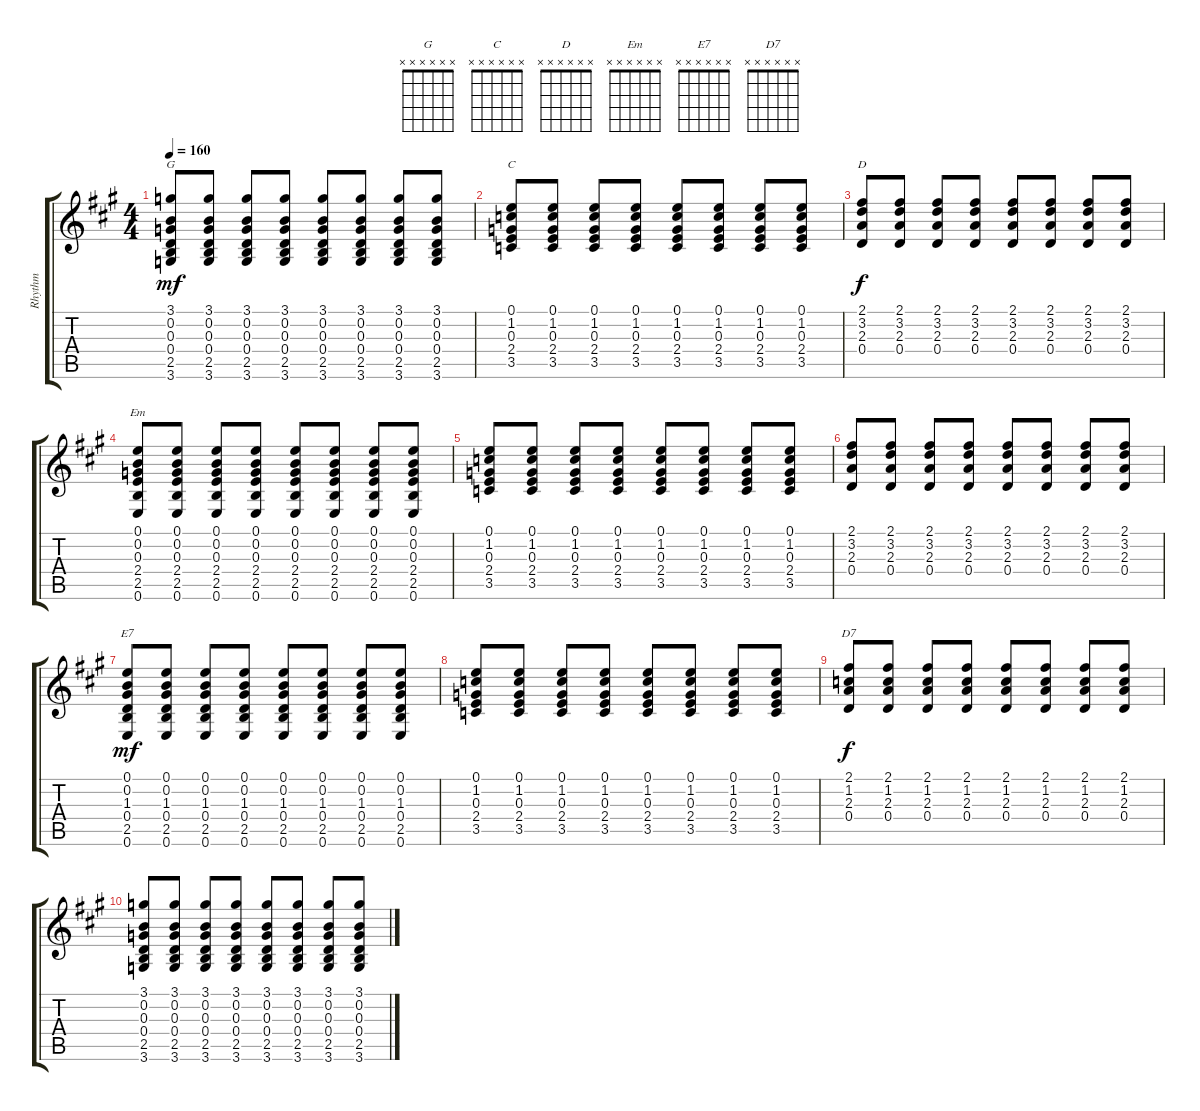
\track ("Rhythm" "Rhythm") {instrument acousticguitarsteel}
\staff {score tabs}
\tuning (E4 B3 G3 D3 A2 E2) {hide}
\chord ("G" x x x x x x)
\chord ("C" x x x x x x)
\chord ("D" x x x x x x)
\chord ("Em" x x x x x x)
\chord ("E7" x x x x x x)
\chord ("D7" x x x x x x)
\ts (4 4)
\tempo 160
\clef g2
\ks a
(3.1 0.2 0.3 0.4 2.5 3.6).8{ch "G" dy mf} (3.1 0.2 0.3 0.4 2.5 3.6).8 (3.1 0.2 0.3 0.4 2.5 3.6).8 (3.1 0.2 0.3 0.4 2.5 3.6).8 (3.1 0.2 0.3 0.4 2.5 3.6).8 (3.1 0.2 0.3 0.4 2.5 3.6).8 (3.1 0.2 0.3 0.4 2.5 3.6).8 (3.1 0.2 0.3 0.4 2.5 3.6).8 |
(0.1 1.2 0.3 2.4 3.5).8{ch "C"} (0.1 1.2 0.3 2.4 3.5).8 (0.1 1.2 0.3 2.4 3.5).8 (0.1 1.2 0.3 2.4 3.5).8 (0.1 1.2 0.3 2.4 3.5).8 (0.1 1.2 0.3 2.4 3.5).8 (0.1 1.2 0.3 2.4 3.5).8 (0.1 1.2 0.3 2.4 3.5).8 |
(2.1 3.2 2.3 0.4).8{ch "D" dy f} (2.1 3.2 2.3 0.4).8 (2.1 3.2 2.3 0.4).8 (2.1 3.2 2.3 0.4).8 (2.1 3.2 2.3 0.4).8 (2.1 3.2 2.3 0.4).8 (2.1 3.2 2.3 0.4).8 (2.1 3.2 2.3 0.4).8 |
(0.1 0.2 0.3 2.4 2.5 0.6).8{ch "Em"} (0.1 0.2 0.3 2.4 2.5 0.6).8 (0.1 0.2 0.3 2.4 2.5 0.6).8 (0.1 0.2 0.3 2.4 2.5 0.6).8 (0.1 0.2 0.3 2.4 2.5 0.6).8 (0.1 0.2 0.3 2.4 2.5 0.6).8 (0.1 0.2 0.3 2.4 2.5 0.6).8 (0.1 0.2 0.3 2.4 2.5 0.6).8 |
(0.1 1.2 0.3 2.4 3.5).8 (0.1 1.2 0.3 2.4 3.5).8 (0.1 1.2 0.3 2.4 3.5).8 (0.1 1.2 0.3 2.4 3.5).8 (0.1 1.2 0.3 2.4 3.5).8 (0.1 1.2 0.3 2.4 3.5).8 (0.1 1.2 0.3 2.4 3.5).8 (0.1 1.2 0.3 2.4 3.5).8 |
(2.1 3.2 2.3 0.4).8 (2.1 3.2 2.3 0.4).8 (2.1 3.2 2.3 0.4).8 (2.1 3.2 2.3 0.4).8 (2.1 3.2 2.3 0.4).8 (2.1 3.2 2.3 0.4).8 (2.1 3.2 2.3 0.4).8 (2.1 3.2 2.3 0.4).8 |
(0.1 0.2 1.3 0.4 2.5 0.6).8{ch "E7" dy mf} (0.1 0.2 1.3 0.4 2.5 0.6).8 (0.1 0.2 1.3 0.4 2.5 0.6).8 (0.1 0.2 1.3 0.4 2.5 0.6).8 (0.1 0.2 1.3 0.4 2.5 0.6).8 (0.1 0.2 1.3 0.4 2.5 0.6).8 (0.1 0.2 1.3 0.4 2.5 0.6).8 (0.1 0.2 1.3 0.4 2.5 0.6).8 |
(0.1 1.2 0.3 2.4 3.5).8 (0.1 1.2 0.3 2.4 3.5).8 (0.1 1.2 0.3 2.4 3.5).8 (0.1 1.2 0.3 2.4 3.5).8 (0.1 1.2 0.3 2.4 3.5).8 (0.1 1.2 0.3 2.4 3.5).8 (0.1 1.2 0.3 2.4 3.5).8 (0.1 1.2 0.3 2.4 3.5).8 |
(2.1 1.2 2.3 0.4).8{ch "D7" dy f} (2.1 1.2 2.3 0.4).8 (2.1 1.2 2.3 0.4).8 (2.1 1.2 2.3 0.4).8 (2.1 1.2 2.3 0.4).8 (2.1 1.2 2.3 0.4).8 (2.1 1.2 2.3 0.4).8 (2.1 1.2 2.3 0.4).8 |
(3.1 0.2 0.3 0.4 2.5 3.6).8 (3.1 0.2 0.3 0.4 2.5 3.6).8 (3.1 0.2 0.3 0.4 2.5 3.6).8 (3.1 0.2 0.3 0.4 2.5 3.6).8 (3.1 0.2 0.3 0.4 2.5 3.6).8 (3.1 0.2 0.3 0.4 2.5 3.6).8 (3.1 0.2 0.3 0.4 2.5 3.6).8 (3.1 0.2 0.3 0.4 2.5 3.6).8
